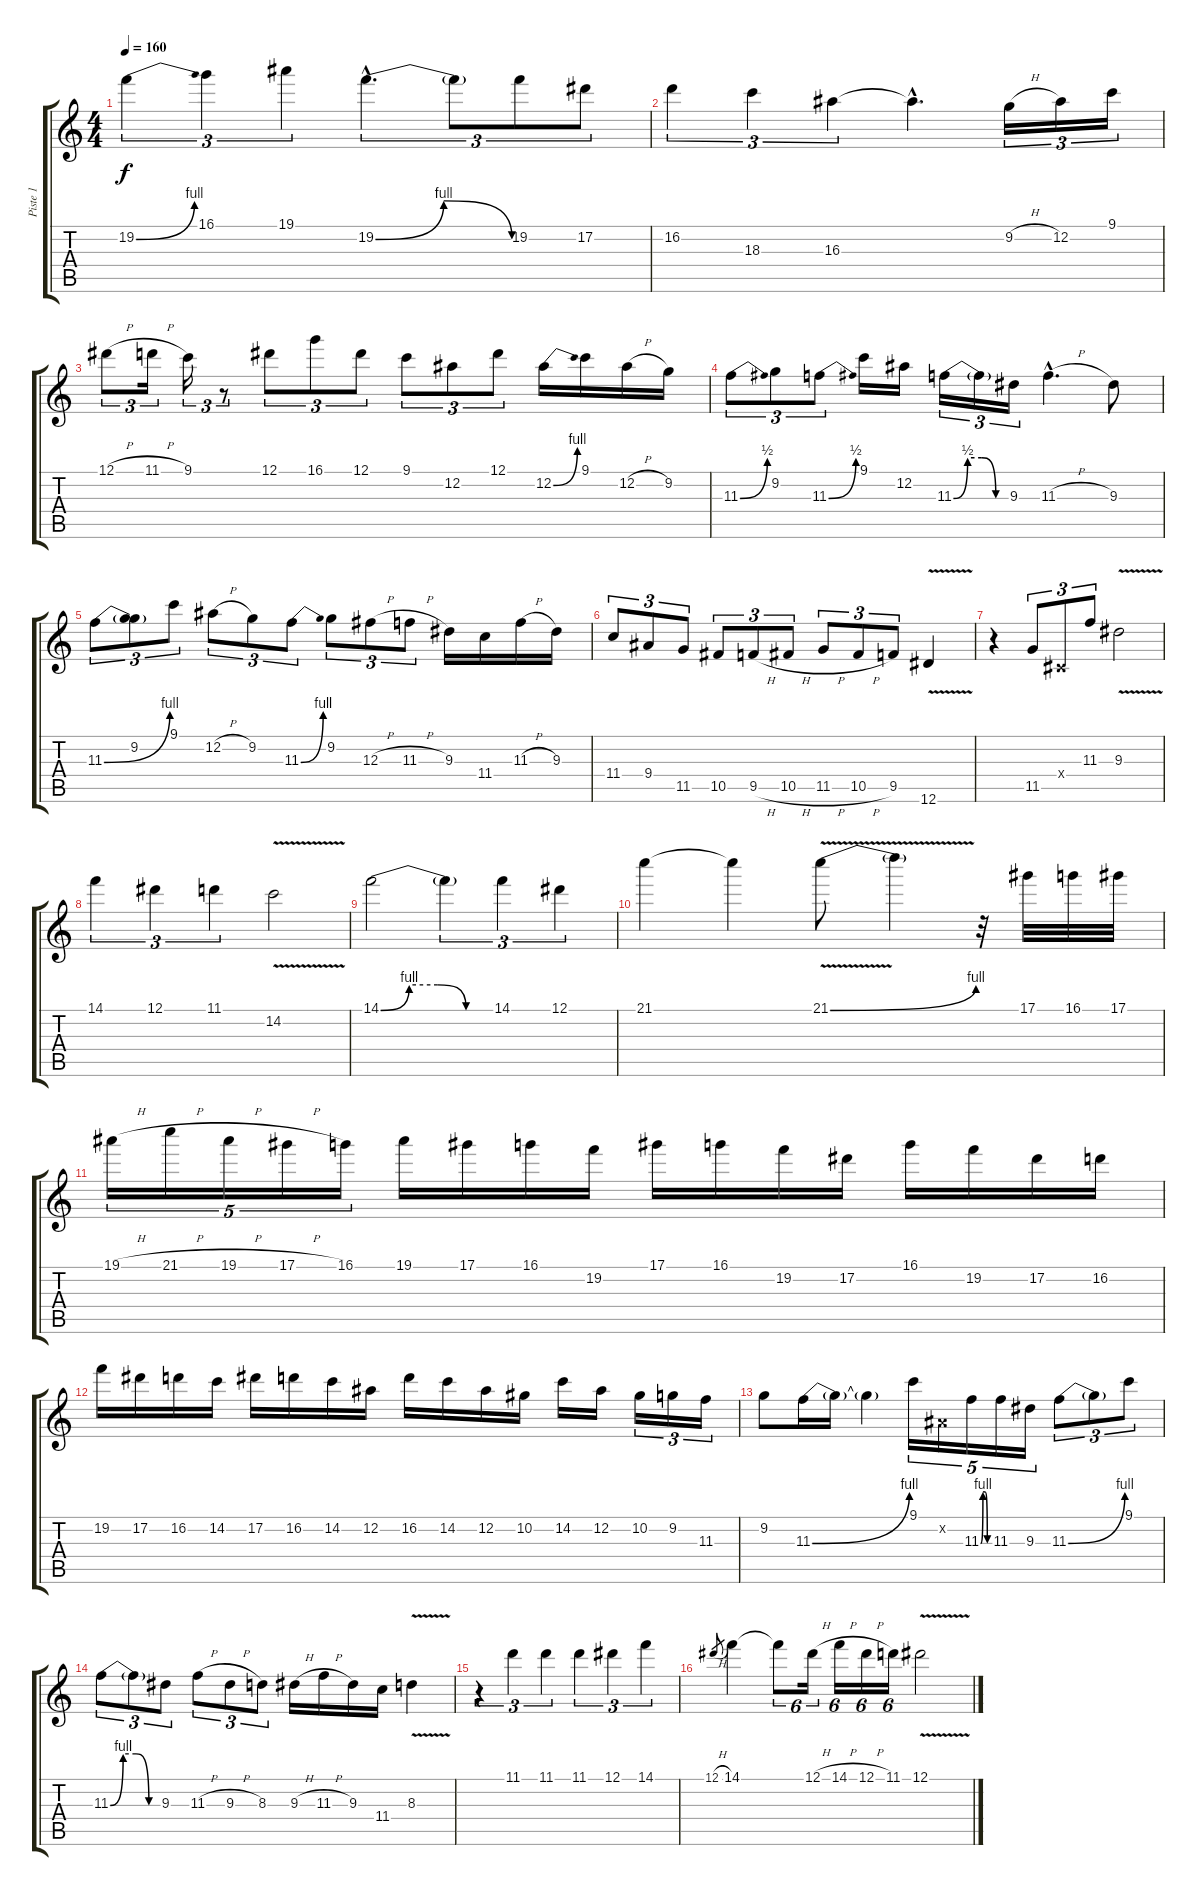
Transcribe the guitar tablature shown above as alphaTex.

\track ("Piste 1" "Piste 1") {instrument distortionguitar}
\staff {score tabs}
\tuning (Eb4 Bb3 Gb3 Db3 Ab2 Eb2) {hide}
\ts (4 4)
\tempo 160
\clef g2
\ks c
19.2{be (bend 0 0 60 4)}.4{tu (3 2) dy f} 16.1.4{tu (3 2)} 19.1.4{tu (3 2)} 19.2{be (bendrelease 0 0 15 4 30 4 60 0) hac}.4{d tu (3 2)} 19.2{t}.8{tu (3 2)} 19.2.8{tu (3 2)} 17.2.8{tu (3 2)} |
16.2.4{tu (3 2)} 18.3.4{tu (3 2)} 16.3.4{tu (3 2)} 16.3{hac t}.4{d} 9.2{h}.16{tu (3 2)} 12.2.16{tu (3 2)} 9.1.16{tu (3 2)} |
12.1{h}.8{tu (3 2)} 11.1{h}.16{tu (3 2)} 9.1.16{tu (3 2)} r.8{tu (3 2)} 12.1.8{tu (3 2)} 16.1.8{tu (3 2)} 12.1.8{tu (3 2)} 9.1.8{tu (3 2)} 12.2.8{tu (3 2)} 12.1.8{tu (3 2)} 12.2{be (bend 0 0 60 4)}.16 9.1.16 12.2{h}.16 9.2.16 |
11.3{be (bend 0 0 60 2)}.8{tu (3 2)} 9.2.8{tu (3 2)} 11.3{be (bend 0 0 60 2)}.8{tu (3 2)} 9.1.16 12.2.16 11.3{be (custom 0 0 15 2 30 2 45 0 60 0)}.16{tu (3 2)} 11.3{t}.16{tu (3 2)} 9.3.16{tu (3 2)} 11.3{h hac}.4{d} 9.3.8 |
11.3{be (bend 0 0 60 4)}.8{tu (3 2)} (9.2 11.3{t}).8{tu (3 2)} 9.1.8{tu (3 2)} 12.2{h}.8{tu (3 2)} 9.2.8{tu (3 2)} 11.3{be (bend 0 0 60 4)}.8{tu (3 2)} 9.2.8{tu (3 2)} 12.3{h}.8{tu (3 2)} 11.3{h}.8{tu (3 2)} 9.3.16 11.4.16 11.3{h}.16 9.3.16 |
11.4.8{tu (3 2)} 9.4.8{tu (3 2)} 11.5.8{tu (3 2)} 10.5.8{tu (3 2)} 9.5{h}.8{tu (3 2)} 10.5{h}.8{tu (3 2)} 11.5{h}.8{tu (3 2)} 10.5{h}.8{tu (3 2)} 9.5.8{tu (3 2)} 12.6{v}.4 |
r.4 11.5.8{tu (3 2)} 0.4{x}.8{tu (3 2)} 11.3.8{tu (3 2)} 9.3{v}.2 |
14.1.4{tu (3 2)} 12.1.4{tu (3 2)} 11.1.4{tu (3 2)} 14.2{v}.2 |
14.1{be (custom 0 0 15 4 30 4 45 0 60 0)}.2 14.1{t}.4{tu (3 2)} 14.1.4{tu (3 2)} 12.1.4{tu (3 2)} |
21.1.4 21.1{t}.4 21.1{be (bend 0 0 60 4) v}.8 21.1{t}.4 r.32 17.1.32 16.1.32 17.1.32 |
19.1{h}.16{tu (5 4)} 21.1{h}.16{tu (5 4)} 19.1{h}.16{tu (5 4)} 17.1{h}.16{tu (5 4)} 16.1.16{tu (5 4)} 19.1.16 17.1.16 16.1.16 19.2.16 17.1.16 16.1.16 19.2.16 17.2.16 16.1.16 19.2.16 17.2.16 16.2.16 |
19.2.16 17.2.16 16.2.16 14.2.16 17.2.16 16.2.16 14.2.16 12.2.16 16.2.16 14.2.16 12.2.16 10.2.16 14.2.16 12.2.16 10.2.16{tu (3 2)} 9.2.16{tu (3 2)} 11.3.16{tu (3 2)} |
9.2.8 11.3{be (bend 0 0 60 4)}.16 11.3{t}.16 11.3{t}.4 9.1.16{tu (5 4)} 0.2{x}.16{tu (5 4)} 11.3{be (custom 0 0 15 4 30 4 45 0 60 0)}.16{tu (5 4)} 11.3.16{tu (5 4)} 9.3.16{tu (5 4)} 11.3{be (bend 0 0 60 4)}.8{tu (3 2)} 11.3{t}.8{tu (3 2)} 9.1.8{tu (3 2)} |
11.3{be (custom 0 0 15 4 30 4 45 0 60 0)}.8{tu (3 2)} 11.3{t}.8{tu (3 2)} 9.3.8{tu (3 2)} 11.3{h}.8{tu (3 2)} 9.3{h}.8{tu (3 2)} 8.3.8{tu (3 2)} 9.3{h}.16 11.3{h}.16 9.3.16 11.4.16 8.3{v}.4 |
r.4{tu (3 2)} 11.1.4{tu (3 2)} 11.1.4{tu (3 2)} 11.1.4{tu (3 2)} 12.1.4{tu (3 2)} 14.1.4{tu (3 2)} |
12.1{h}.8{gr} 14.1.4 14.1{t}.8{tu (6 4)} 12.1{h}.16{tu (6 4)} 14.1{h}.16{tu (6 4)} 12.1{h}.16{tu (6 4)} 11.1.16{tu (6 4)} 12.1{v}.2
